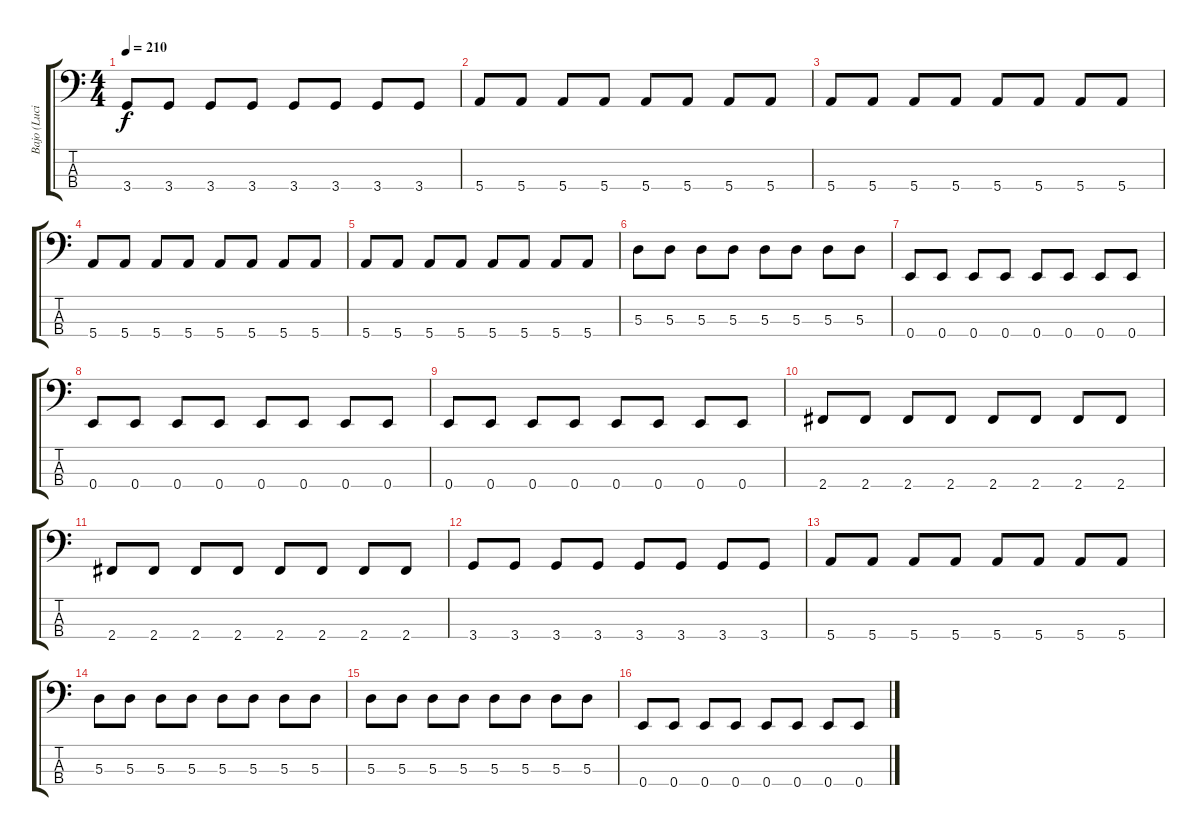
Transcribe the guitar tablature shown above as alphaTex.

\track ("Bajo (Luciano)" "Bajo (Luci") {instrument electricbasspick}
\staff {score tabs}
\tuning (G2 D2 A1 E1) {hide}
\ts (4 4)
\tempo 210
\clef f4
\ks c
3.4.8{dy f} 3.4.8 3.4.8 3.4.8 3.4.8 3.4.8 3.4.8 3.4.8 |
5.4.8 5.4.8 5.4.8 5.4.8 5.4.8 5.4.8 5.4.8 5.4.8 |
5.4.8 5.4.8 5.4.8 5.4.8 5.4.8 5.4.8 5.4.8 5.4.8 |
5.4.8 5.4.8 5.4.8 5.4.8 5.4.8 5.4.8 5.4.8 5.4.8 |
5.4.8 5.4.8 5.4.8 5.4.8 5.4.8 5.4.8 5.4.8 5.4.8 |
5.3.8 5.3.8 5.3.8 5.3.8 5.3.8 5.3.8 5.3.8 5.3.8 |
0.4.8 0.4.8 0.4.8 0.4.8 0.4.8 0.4.8 0.4.8 0.4.8 |
0.4.8 0.4.8 0.4.8 0.4.8 0.4.8 0.4.8 0.4.8 0.4.8 |
0.4.8 0.4.8 0.4.8 0.4.8 0.4.8 0.4.8 0.4.8 0.4.8 |
2.4.8 2.4.8 2.4.8 2.4.8 2.4.8 2.4.8 2.4.8 2.4.8 |
2.4.8 2.4.8 2.4.8 2.4.8 2.4.8 2.4.8 2.4.8 2.4.8 |
3.4.8 3.4.8 3.4.8 3.4.8 3.4.8 3.4.8 3.4.8 3.4.8 |
5.4.8 5.4.8 5.4.8 5.4.8 5.4.8 5.4.8 5.4.8 5.4.8 |
5.3.8 5.3.8 5.3.8 5.3.8 5.3.8 5.3.8 5.3.8 5.3.8 |
5.3.8 5.3.8 5.3.8 5.3.8 5.3.8 5.3.8 5.3.8 5.3.8 |
0.4.8 0.4.8 0.4.8 0.4.8 0.4.8 0.4.8 0.4.8 0.4.8
